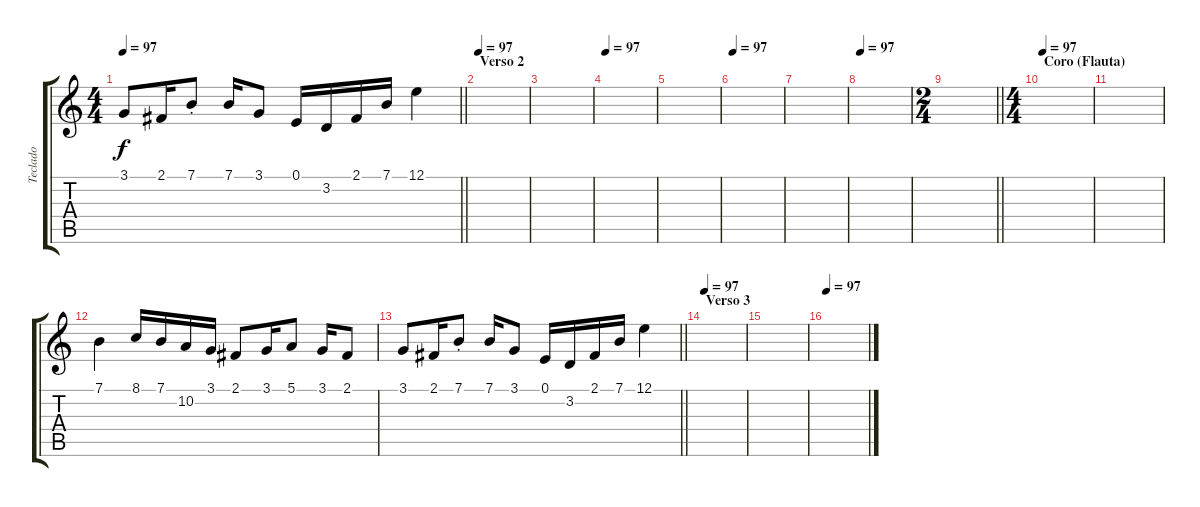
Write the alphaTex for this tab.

\track ("Teclado" "Teclado") {instrument electricgrandpiano}
\staff {score tabs}
\tuning (E4 B3 G3 D3 A2 E2) {hide}
\ts (4 4)
\tempo 97
\clef g2
\barLineRight lightlight
\ks c
3.1.8{dy f} 2.1.16 7.1{st}.8 7.1.16 3.1.8 0.1.16 3.2.16 2.1.16 7.1.16 12.1.4 |
\section ("" "Verso 2")
\tempo 97
|
|
\tempo 97
|
|
\tempo 97
|
|
\tempo 97
|
\ts (2 4)
\barLineRight lightlight
|
\ts (4 4)
\section ("" "Coro (Flauta)")
\tempo 97
|
|
7.1.4 8.1.16 7.1.16 10.2.16 3.1.16 2.1.8 3.1.16 5.1.8 3.1.16 2.1.8 |
\barLineRight lightlight
3.1.8 2.1.16 7.1{st}.8 7.1.16 3.1.8 0.1.16 3.2.16 2.1.16 7.1.16 12.1.4 |
\section ("" "Verso 3")
\tempo 97
|
|
\tempo 97
